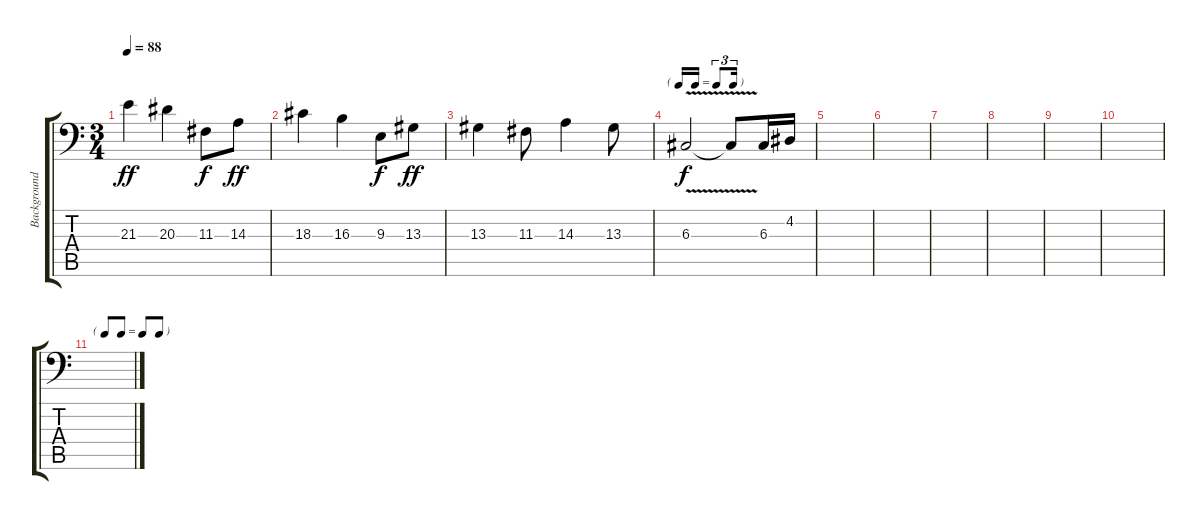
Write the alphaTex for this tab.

\track ("Background Vocals" "Background") {instrument flute}
\staff {score tabs}
\tuning (E3 B2 G2 D2 A1 E1) {hide}
\ts (3 4)
\tempo 88
\clef f4
\ks c
21.3.4{dy ff} 20.3.4 11.3.8{dy f} 14.3.8{dy ff} |
18.3.4 16.3.4 9.3.8{dy f} 13.3.8{dy ff} |
13.3.4 11.3.8 14.3.4 13.3.8 |
\tf triplet16th
6.3{v}.2{dy f} 6.3{t}.8 6.3.16 4.2.16 |
|
|
|
|
|
|
\tf none
